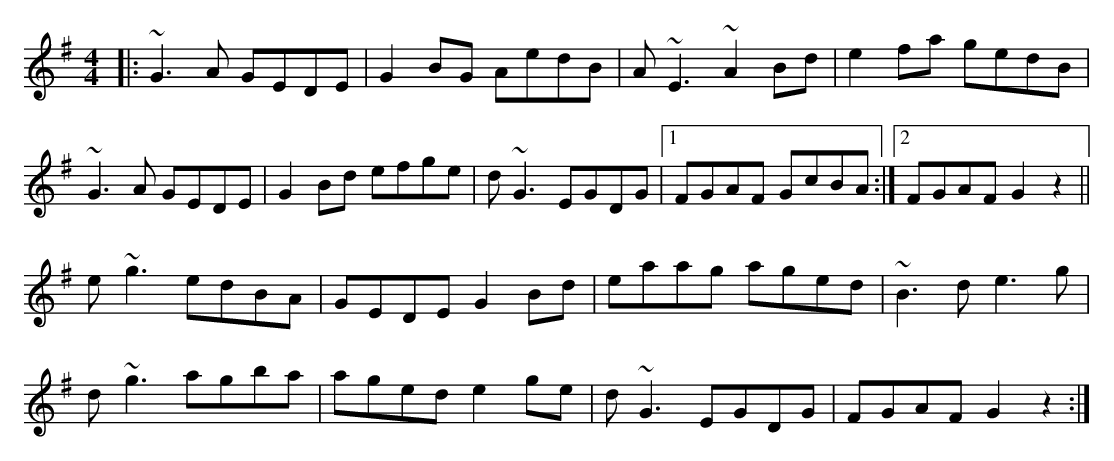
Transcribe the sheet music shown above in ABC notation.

X:1
M:4/4
K:G
|:~G3A GEDE|G2BG AedB|A~E3 ~A2Bd|e2fa gedB|
~G3A GEDE|G2Bd efge|d~G3 EGDG|1 FGAF GcBA:|2 FGAF G2 z2||
e~g3 edBA|GEDE G2Bd|eaag aged|~B3d e3g|
d~g3 agba|aged e2ge|d~G3 EGDG|FGAF G2 z2:|
